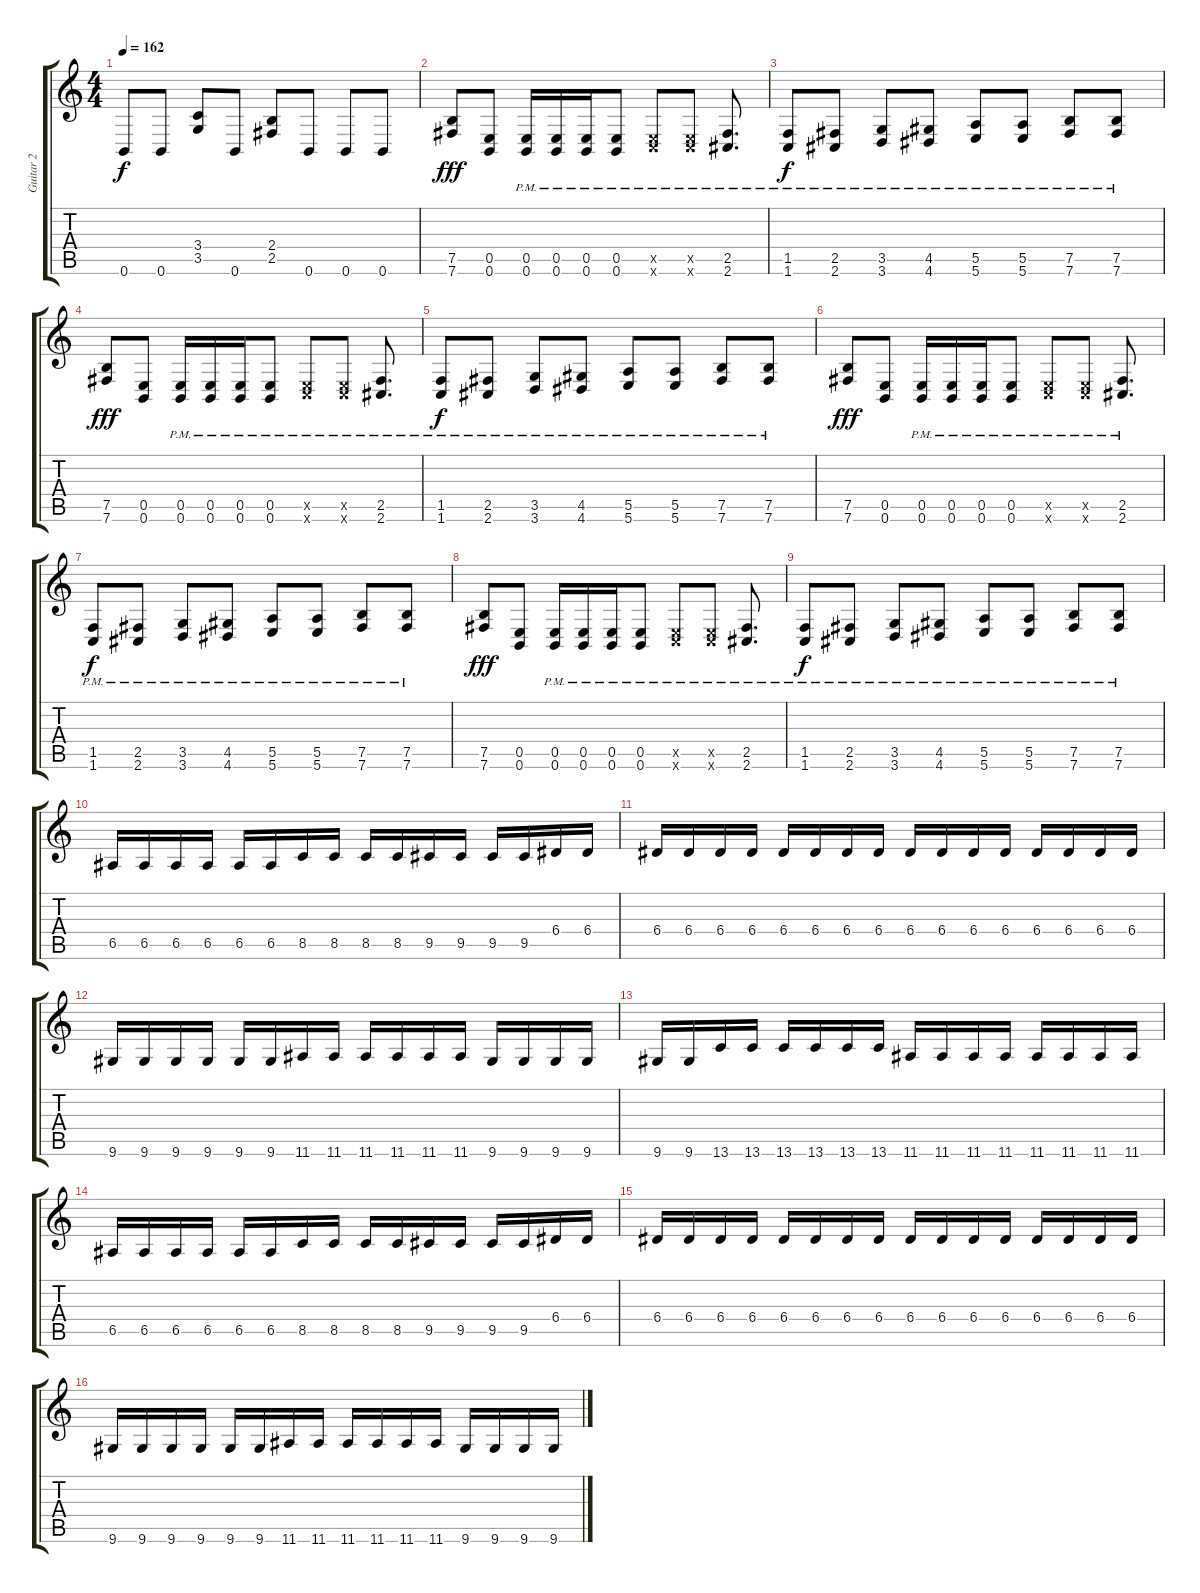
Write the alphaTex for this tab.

\track ("Guitar 2" "Guitar 2") {instrument distortionguitar}
\staff {score tabs}
\tuning (B3 G3 D3 A2 E2 B1) {hide}
\ts (4 4)
\tempo 162
\clef g2
\ks c
0.6.8{dy f} 0.6.8 (3.4 3.5).8 0.6.8 (2.4 2.5).8 0.6.8 0.6.8 0.6.8 |
(7.5 7.6).8{dy fff} (0.5 0.6).8 (0.5{pm} 0.6{pm}).16 (0.5{pm} 0.6{pm}).16 (0.5{pm} 0.6{pm}).16 (0.5{pm} 0.6{pm}).8 (0.5{x} 1.6{pm x}).8 (0.5{x} 1.6{pm x}).8 (2.5{pm} 2.6{pm}).8{d} |
(1.5{pm} 1.6{pm}).8{dy f} (2.5{pm} 2.6{pm}).8 (3.5{pm} 3.6{pm}).8 (4.5{pm} 4.6{pm}).8 (5.5{pm} 5.6{pm}).8 (5.5{pm} 5.6{pm}).8 (7.5{pm} 7.6{pm}).8 (7.5{pm} 7.6{pm}).8 |
(7.5 7.6).8{dy fff} (0.5 0.6).8 (0.5{pm} 0.6{pm}).16 (0.5{pm} 0.6{pm}).16 (0.5{pm} 0.6{pm}).16 (0.5{pm} 0.6{pm}).8 (0.5{x} 1.6{pm x}).8 (0.5{x} 1.6{pm x}).8 (2.5{pm} 2.6{pm}).8{d} |
(1.5{pm} 1.6{pm}).8{dy f} (2.5{pm} 2.6{pm}).8 (3.5{pm} 3.6{pm}).8 (4.5{pm} 4.6{pm}).8 (5.5{pm} 5.6{pm}).8 (5.5{pm} 5.6{pm}).8 (7.5{pm} 7.6{pm}).8 (7.5{pm} 7.6{pm}).8 |
(7.5 7.6).8{dy fff} (0.5 0.6).8 (0.5{pm} 0.6{pm}).16 (0.5{pm} 0.6{pm}).16 (0.5{pm} 0.6{pm}).16 (0.5{pm} 0.6{pm}).8 (0.5{x} 1.6{pm x}).8 (0.5{x} 1.6{pm x}).8 (2.5{pm} 2.6{pm}).8{d} |
(1.5{pm} 1.6{pm}).8{dy f} (2.5{pm} 2.6{pm}).8 (3.5{pm} 3.6{pm}).8 (4.5{pm} 4.6{pm}).8 (5.5{pm} 5.6{pm}).8 (5.5{pm} 5.6{pm}).8 (7.5{pm} 7.6{pm}).8 (7.5{pm} 7.6{pm}).8 |
(7.5 7.6).8{dy fff} (0.5 0.6).8 (0.5{pm} 0.6{pm}).16 (0.5{pm} 0.6{pm}).16 (0.5{pm} 0.6{pm}).16 (0.5{pm} 0.6{pm}).8 (0.5{x} 1.6{pm x}).8 (0.5{x} 1.6{pm x}).8 (2.5{pm} 2.6{pm}).8{d} |
(1.5{pm} 1.6{pm}).8{dy f} (2.5{pm} 2.6{pm}).8 (3.5{pm} 3.6{pm}).8 (4.5{pm} 4.6{pm}).8 (5.5{pm} 5.6{pm}).8 (5.5{pm} 5.6{pm}).8 (7.5{pm} 7.6{pm}).8 (7.5{pm} 7.6{pm}).8 |
6.5.16 6.5.16 6.5.16 6.5.16 6.5.16 6.5.16 8.5.16 8.5.16 8.5.16 8.5.16 9.5.16 9.5.16 9.5.16 9.5.16 6.4.16 6.4.16 |
6.4.16 6.4.16 6.4.16 6.4.16 6.4.16 6.4.16 6.4.16 6.4.16 6.4.16 6.4.16 6.4.16 6.4.16 6.4.16 6.4.16 6.4.16 6.4.16 |
9.6.16 9.6.16 9.6.16 9.6.16 9.6.16 9.6.16 11.6.16 11.6.16 11.6.16 11.6.16 11.6.16 11.6.16 9.6.16 9.6.16 9.6.16 9.6.16 |
9.6.16 9.6.16 13.6.16 13.6.16 13.6.16 13.6.16 13.6.16 13.6.16 11.6.16 11.6.16 11.6.16 11.6.16 11.6.16 11.6.16 11.6.16 11.6.16 |
6.5.16 6.5.16 6.5.16 6.5.16 6.5.16 6.5.16 8.5.16 8.5.16 8.5.16 8.5.16 9.5.16 9.5.16 9.5.16 9.5.16 6.4.16 6.4.16 |
6.4.16 6.4.16 6.4.16 6.4.16 6.4.16 6.4.16 6.4.16 6.4.16 6.4.16 6.4.16 6.4.16 6.4.16 6.4.16 6.4.16 6.4.16 6.4.16 |
9.6.16 9.6.16 9.6.16 9.6.16 9.6.16 9.6.16 11.6.16 11.6.16 11.6.16 11.6.16 11.6.16 11.6.16 9.6.16 9.6.16 9.6.16 9.6.16
